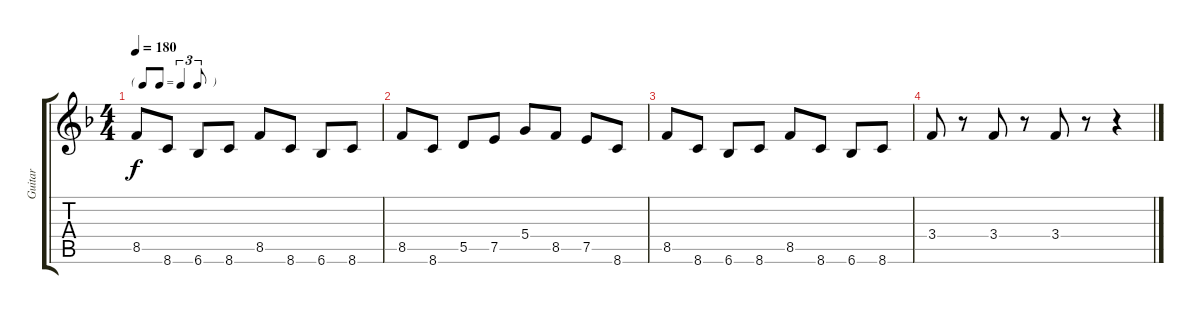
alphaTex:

\track ("Guitar" "Guitar") {instrument overdrivenguitar}
\staff {score tabs}
\tuning (E4 B3 G3 D3 A2 E2) {hide}
\ts (4 4)
\tf triplet8th
\tempo 180
\clef g2
\ks f
8.5.8{dy f} 8.6.8 6.6.8 8.6.8 8.5.8 8.6.8 6.6.8 8.6.8 |
8.5.8 8.6.8 5.5.8 7.5.8 5.4.8 8.5.8 7.5.8 8.6.8 |
8.5.8 8.6.8 6.6.8 8.6.8 8.5.8 8.6.8 6.6.8 8.6.8 |
3.4.8 r.8 3.4.8 r.8 3.4.8 r.8 r.4
